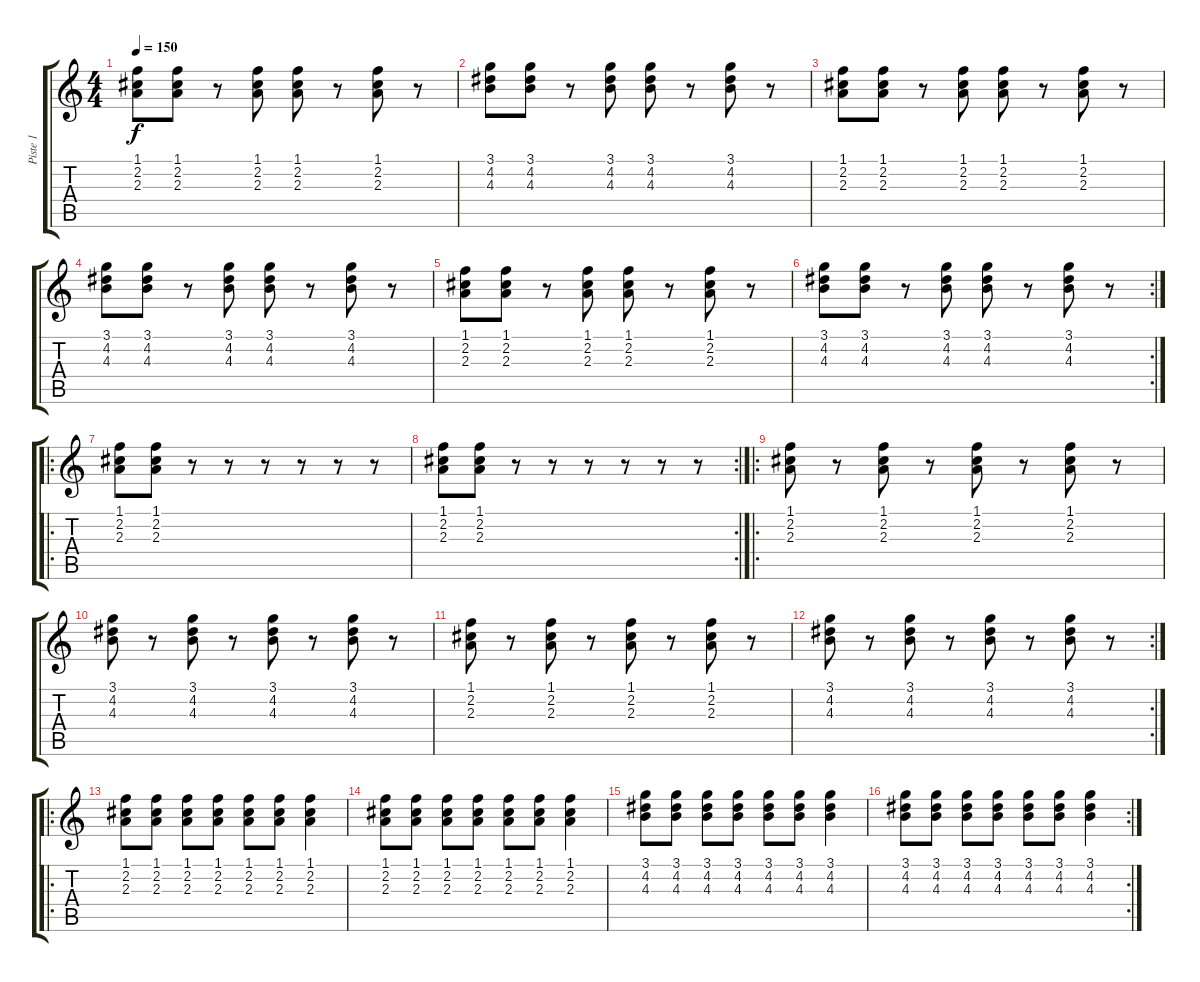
\track ("Piste 1" "Piste 1") {instrument electricguitarclean}
\staff {score tabs}
\tuning (E4 B3 G3 D3 A2 E2) {hide}
\ts (4 4)
\tempo 150
\clef g2
\ks c
(1.1 2.2 2.3).8{dy f instrument electricguitarclean} (1.1 2.2 2.3).8 r.8 (1.1 2.2 2.3).8 (1.1 2.2 2.3).8 r.8 (1.1 2.2 2.3).8 r.8 |
(3.1 4.2 4.3).8 (3.1 4.2 4.3).8 r.8 (3.1 4.2 4.3).8 (3.1 4.2 4.3).8 r.8 (3.1 4.2 4.3).8 r.8 |
(1.1 2.2 2.3).8 (1.1 2.2 2.3).8 r.8 (1.1 2.2 2.3).8 (1.1 2.2 2.3).8 r.8 (1.1 2.2 2.3).8 r.8 |
(3.1 4.2 4.3).8 (3.1 4.2 4.3).8 r.8 (3.1 4.2 4.3).8 (3.1 4.2 4.3).8 r.8 (3.1 4.2 4.3).8 r.8 |
(1.1 2.2 2.3).8 (1.1 2.2 2.3).8 r.8 (1.1 2.2 2.3).8 (1.1 2.2 2.3).8 r.8 (1.1 2.2 2.3).8 r.8 |
\rc 2
(3.1 4.2 4.3).8 (3.1 4.2 4.3).8 r.8 (3.1 4.2 4.3).8 (3.1 4.2 4.3).8 r.8 (3.1 4.2 4.3).8 r.8 |
\ro
(1.1 2.2 2.3).8 (1.1 2.2 2.3).8 r.8 r.8 r.8 r.8 r.8 r.8 |
\rc 2
(1.1 2.2 2.3).8 (1.1 2.2 2.3).8 r.8 r.8 r.8 r.8 r.8 r.8 |
\ro
(1.1 2.2 2.3).8 r.8 (1.1 2.2 2.3).8 r.8 (1.1 2.2 2.3).8 r.8 (1.1 2.2 2.3).8 r.8 |
(3.1 4.2 4.3).8 r.8 (3.1 4.2 4.3).8 r.8 (3.1 4.2 4.3).8 r.8 (3.1 4.2 4.3).8 r.8 |
(1.1 2.2 2.3).8 r.8 (1.1 2.2 2.3).8 r.8 (1.1 2.2 2.3).8 r.8 (1.1 2.2 2.3).8 r.8 |
\rc 2
(3.1 4.2 4.3).8 r.8 (3.1 4.2 4.3).8 r.8 (3.1 4.2 4.3).8 r.8 (3.1 4.2 4.3).8 r.8 |
\ro
(1.1 2.2 2.3).8 (1.1 2.2 2.3).8 (1.1 2.2 2.3).8 (1.1 2.2 2.3).8 (1.1 2.2 2.3).8 (1.1 2.2 2.3).8 (1.1 2.2 2.3).4 |
(1.1 2.2 2.3).8 (1.1 2.2 2.3).8 (1.1 2.2 2.3).8 (1.1 2.2 2.3).8 (1.1 2.2 2.3).8 (1.1 2.2 2.3).8 (1.1 2.2 2.3).4 |
(3.1 4.2 4.3).8 (3.1 4.2 4.3).8 (3.1 4.2 4.3).8 (3.1 4.2 4.3).8 (3.1 4.2 4.3).8 (3.1 4.2 4.3).8 (3.1 4.2 4.3).4 |
\rc 2
(3.1 4.2 4.3).8 (3.1 4.2 4.3).8 (3.1 4.2 4.3).8 (3.1 4.2 4.3).8 (3.1 4.2 4.3).8 (3.1 4.2 4.3).8 (3.1 4.2 4.3).4
